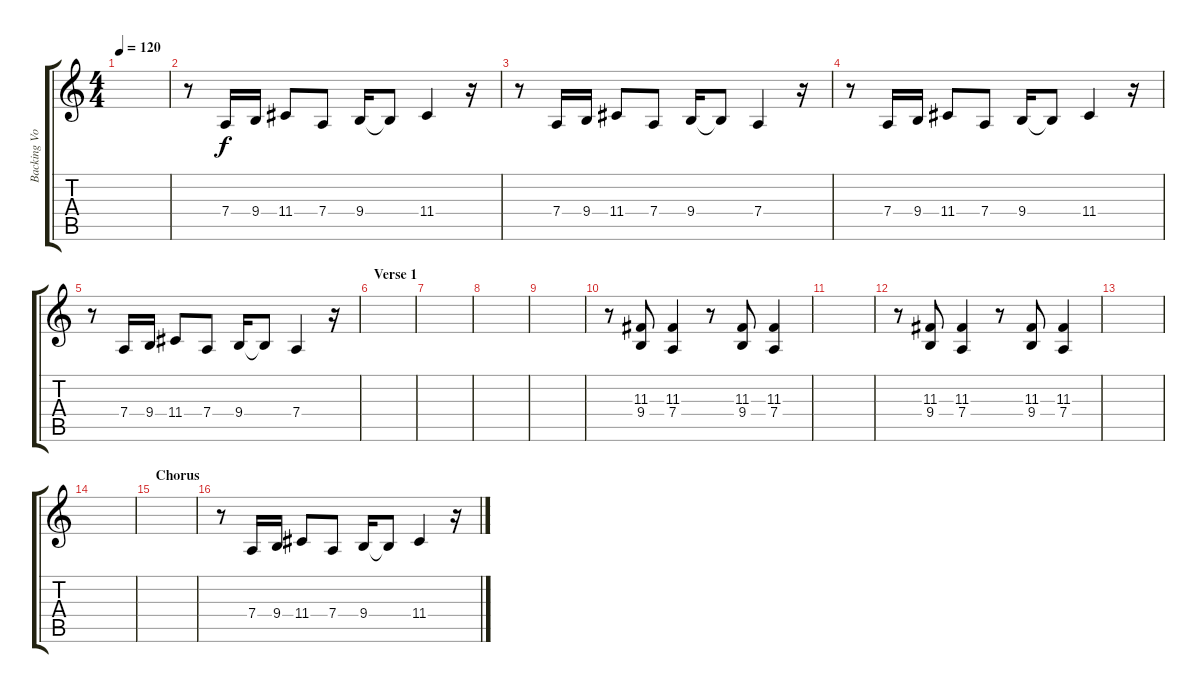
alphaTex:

\track ("Backing Vocals" "Backing Vo") {instrument bassoon}
\staff {score tabs}
\tuning (E4 B3 G3 D3 A2 E2) {hide}
\ts (4 4)
\tempo 120
\clef g2
\ks c
|
r.8 7.4.16 9.4.16 11.4.8 7.4.8 9.4.16 9.4{t}.8 11.4.4 r.16 |
r.8 7.4.16 9.4.16 11.4.8 7.4.8 9.4.16 9.4{t}.8 7.4.4 r.16 |
r.8 7.4.16 9.4.16 11.4.8 7.4.8 9.4.16 9.4{t}.8 11.4.4 r.16 |
r.8 7.4.16 9.4.16 11.4.8 7.4.8 9.4.16 9.4{t}.8 7.4.4 r.16 |
\section ("" "Verse 1")
|
|
|
|
r.8 (11.3 9.4).8 (11.3 7.4).4 r.8 (11.3 9.4).8 (11.3 7.4).4 |
|
r.8 (11.3 9.4).8 (11.3 7.4).4 r.8 (11.3 9.4).8 (11.3 7.4).4 |
|
|
\section ("" "Chorus")
|
r.8 7.4.16 9.4.16 11.4.8 7.4.8 9.4.16 9.4{t}.8 11.4.4 r.16
